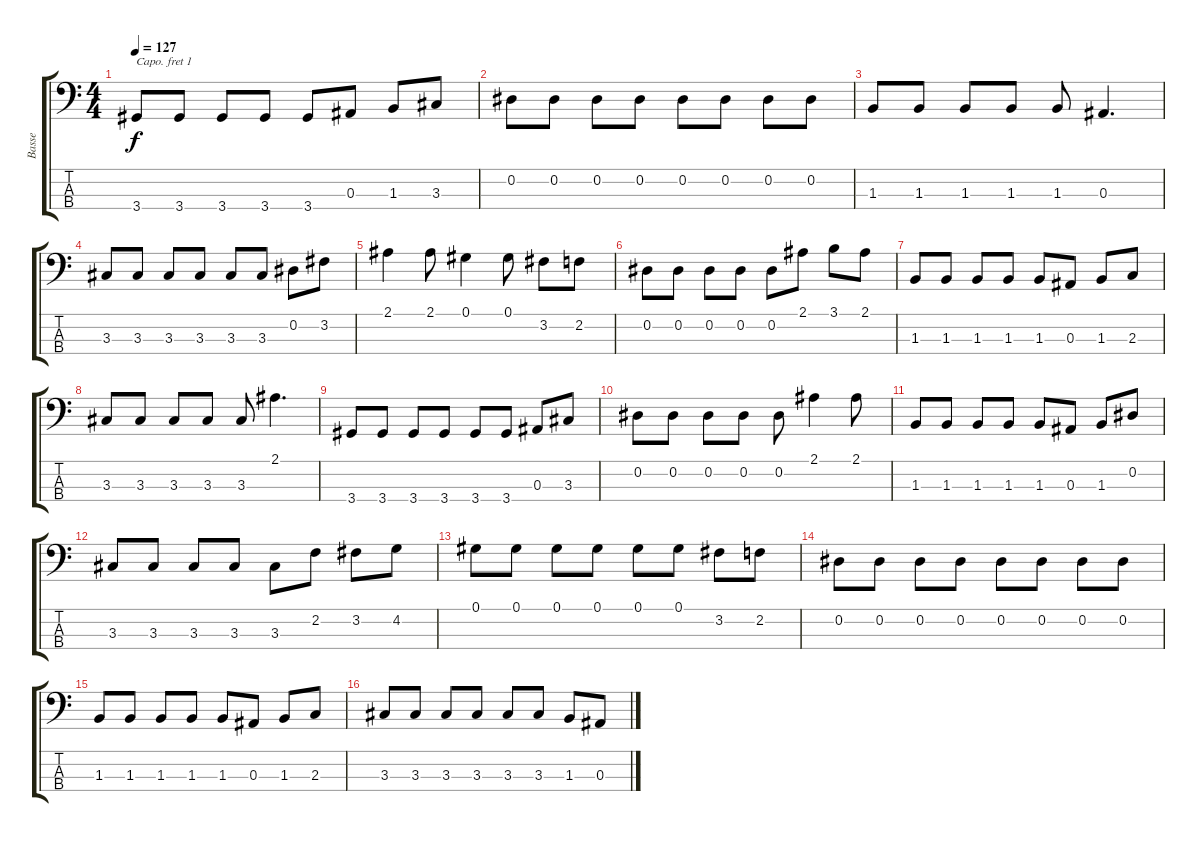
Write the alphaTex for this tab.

\track ("Basse" "Basse") {instrument fretlessbass}
\staff {score tabs}
\capo 1
\tuning (G2 D2 A1 E1) {hide}
\ts (4 4)
\tempo 127
\clef f4
\ks c
3.4.8{dy f} 3.4.8 3.4.8 3.4.8 3.4.8 0.3.8 1.3.8 3.3.8 |
0.2.8 0.2.8 0.2.8 0.2.8 0.2.8 0.2.8 0.2.8 0.2.8 |
1.3.8 1.3.8 1.3.8 1.3.8 1.3.8 0.3.4{d} |
3.3.8 3.3.8 3.3.8 3.3.8 3.3.8 3.3.8 0.2.8 3.2.8 |
2.1.4 2.1.8 0.1.4 0.1.8 3.2.8 2.2.8 |
0.2.8 0.2.8 0.2.8 0.2.8 0.2.8 2.1.8 3.1.8 2.1.8 |
1.3.8 1.3.8 1.3.8 1.3.8 1.3.8 0.3.8 1.3.8 2.3.8 |
3.3.8 3.3.8 3.3.8 3.3.8 3.3.8 2.1.4{d} |
3.4.8 3.4.8 3.4.8 3.4.8 3.4.8 3.4.8 0.3.8 3.3.8 |
0.2.8 0.2.8 0.2.8 0.2.8 0.2.8 2.1.4 2.1.8 |
1.3.8 1.3.8 1.3.8 1.3.8 1.3.8 0.3.8 1.3.8 0.2.8 |
3.3.8 3.3.8 3.3.8 3.3.8 3.3.8 2.2.8 3.2.8 4.2.8 |
0.1.8 0.1.8 0.1.8 0.1.8 0.1.8 0.1.8 3.2.8 2.2.8 |
0.2.8 0.2.8 0.2.8 0.2.8 0.2.8 0.2.8 0.2.8 0.2.8 |
1.3.8 1.3.8 1.3.8 1.3.8 1.3.8 0.3.8 1.3.8 2.3.8 |
3.3.8 3.3.8 3.3.8 3.3.8 3.3.8 3.3.8 1.3.8 0.3.8
